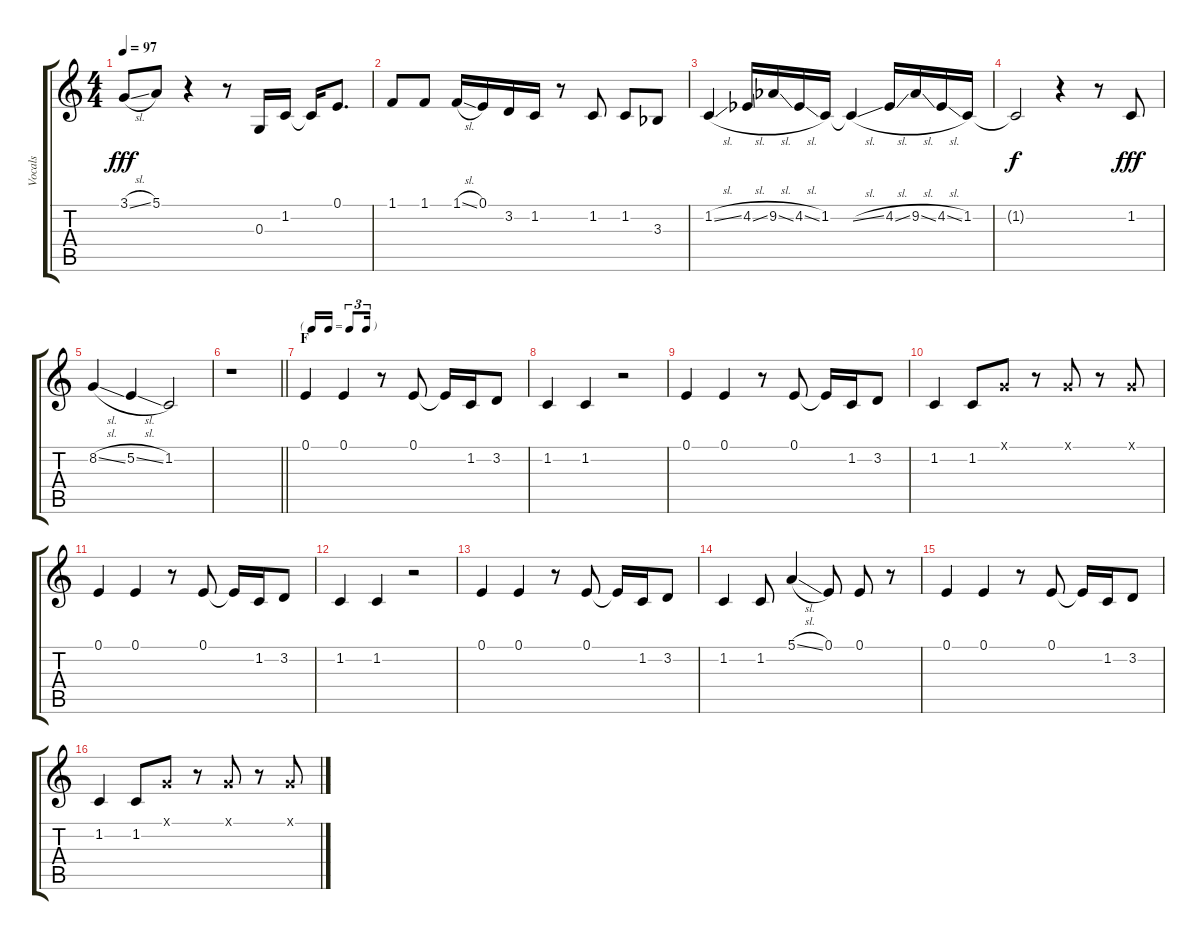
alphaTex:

\track ("Vocals" "Vocals") {instrument voiceoohs}
\staff {score tabs}
\tuning (E4 B3 G3 D3 A2 E2) {hide}
\ts (4 4)
\tempo 97
\clef g2
\ks c
3.1{sl t}.8{dy fff} 5.1.8 r.4 r.8 0.3.16 1.2.16 1.2{t}.16 0.1.8{d} |
1.1.8 1.1.8 1.1{sl}.16 0.1.16 3.2.16 1.2.16 r.8 1.2.8 1.2.8 3.3{acc b}.8 |
1.2{sl}.4 4.2{sl acc b}.16 9.2{sl acc b}.16 4.2{sl acc b}.16 1.2.16 1.2{sl t}.4 4.2{sl acc b}.16 9.2{sl acc b}.16 4.2{sl acc b}.16 1.2.16 |
1.2{t}.2{dy f} r.4 r.8 1.2.8{dy fff} |
8.2{sl}.4 5.2{sl}.4 1.2.2 |
\barLineRight lightlight
r.1 |
\tf triplet16th
\section ("" "F")
0.1.4 0.1.4 r.8 0.1.8 0.1{t}.16 1.2.16 3.2.8 |
1.2.4 1.2.4 r.2 |
0.1.4 0.1.4 r.8 0.1.8 0.1{t}.16 1.2.16 3.2.8 |
1.2.4 1.2.8 3.1{x}.8 r.8 3.1{x}.8 r.8 3.1{x}.8 |
0.1.4 0.1.4 r.8 0.1.8 0.1{t}.16 1.2.16 3.2.8 |
1.2.4 1.2.4 r.2 |
0.1.4 0.1.4 r.8 0.1.8 0.1{t}.16 1.2.16 3.2.8 |
1.2.4 1.2.8 5.1{sl}.4 0.1.8 0.1.8 r.8 |
0.1.4 0.1.4 r.8 0.1.8 0.1{t}.16 1.2.16 3.2.8 |
1.2.4 1.2.8 3.1{x}.8 r.8 3.1{x}.8 r.8 3.1{x}.8
